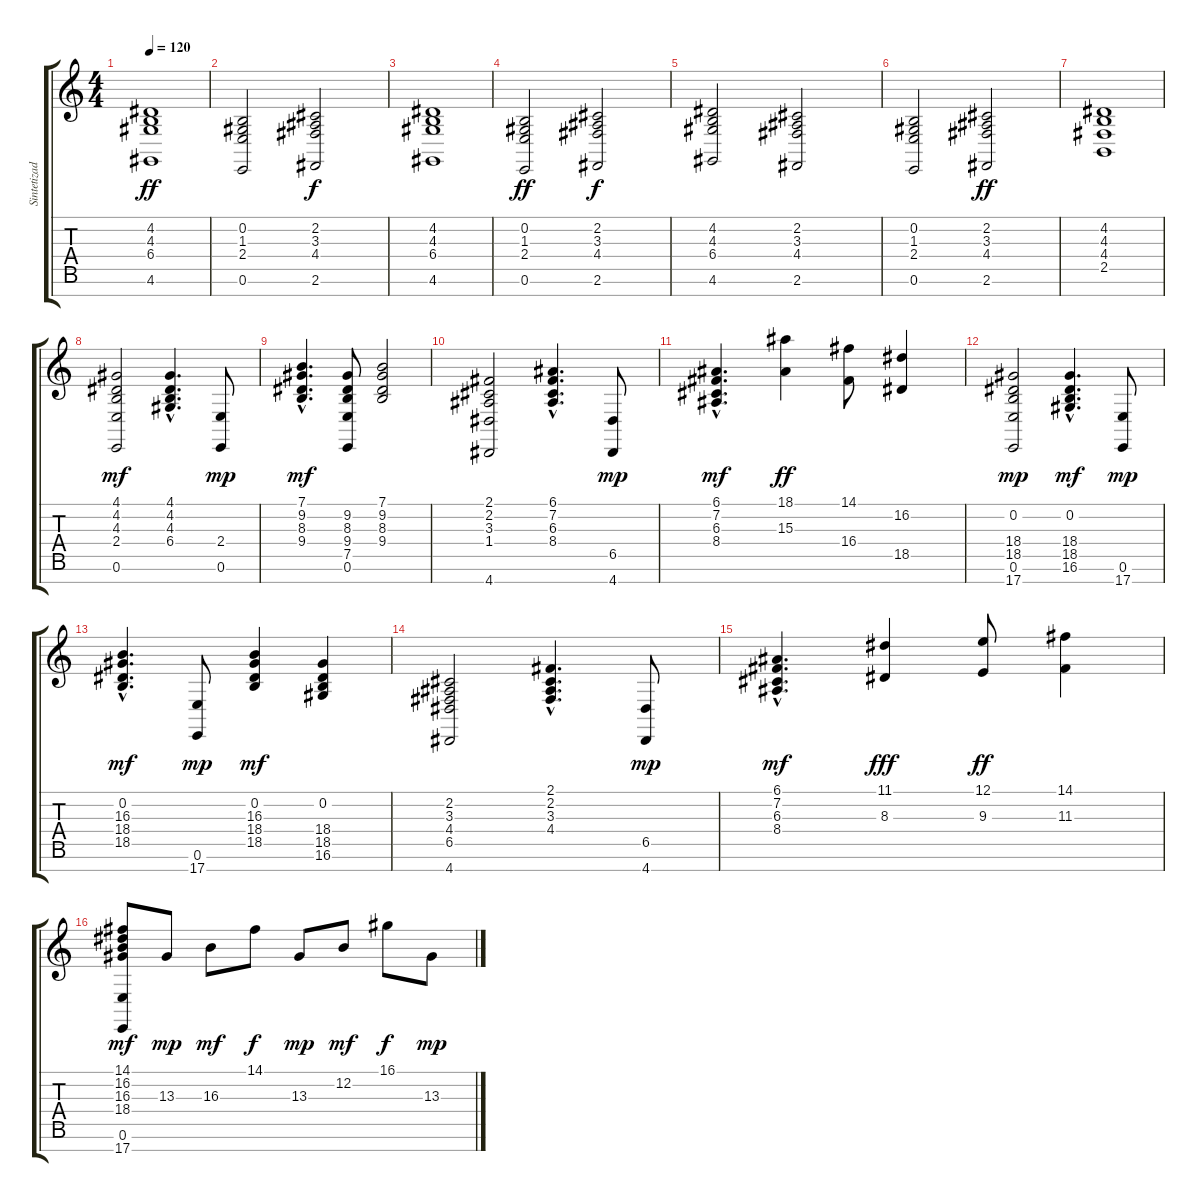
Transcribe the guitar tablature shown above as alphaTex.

\track ("Sintetizador" "Sintetizad") {instrument brightacousticpiano}
\staff {score tabs}
\tuning (E4 B3 G3 D3 A2 E2 B1) {hide}
\ts (4 4)
\tempo 120
\clef g2
\ks c
(4.2 4.3 6.4 4.6).1{dy ff} |
(0.2 1.3 2.4 0.6).2 (2.2 3.3 4.4 2.6).2{dy f} |
(4.2 4.3 6.4 4.6).1 |
(0.2 1.3 2.4 0.6).2{dy ff} (2.2 3.3 4.4 2.6).2{dy f} |
(4.2 4.3 6.4 4.6).2 (2.2 3.3 4.4 2.6).2 |
(0.2 1.3 2.4 0.6).2 (2.2 3.3 4.4 2.6).2{dy ff} |
(4.2 4.3 4.4 2.5).1 |
(4.1 4.2 4.3 2.4 0.6).2{dy mf} (4.1{hac} 4.2{hac} 4.3{hac} 6.4{hac}).4{d} (2.4 0.6).8{dy mp} |
(7.1{hac} 9.2{hac} 8.3{hac} 9.4{hac}).4{d dy mf} (9.2 8.3 9.4 7.5 0.6).8 (7.1 9.2 8.3 9.4).2 |
(2.1 2.2 3.3 1.4 4.7).2 (6.1{hac} 7.2{hac} 6.3{hac} 8.4{hac}).4{d} (6.5 4.7).8{dy mp} |
(6.1{hac} 7.2{hac} 6.3{hac} 8.4{hac}).4{d dy mf} (18.1 15.3).4{dy ff} (14.1 16.4).8 (16.2 18.5).4 |
(0.2 18.4 18.5 0.6 17.7).2{dy mp} (0.2{hac} 18.4{hac} 18.5{hac} 16.6{hac}).4{d dy mf} (0.6 17.7).8{dy mp} |
(0.2{hac} 16.3{hac} 18.4{hac} 18.5{hac}).4{d dy mf} (0.6 17.7).8{dy mp} (0.2 16.3 18.4 18.5).4{dy mf} (0.2 18.4 18.5 16.6).4 |
(2.2 3.3 4.4 6.5 4.7).2 (2.1{hac} 2.2{hac} 3.3{hac} 4.4{hac}).4{d} (6.5 4.7).8{dy mp} |
(6.1{hac} 7.2{hac} 6.3{hac} 8.4{hac}).4{d dy mf} (11.1 8.3).4{dy fff} (12.1 9.3).8{dy ff} (14.1 11.3).4 |
(14.1 16.2 16.3 18.4 0.6 17.7).8{dy mf} 13.3.8{dy mp} 16.3.8{dy mf} 14.1.8{dy f} 13.3.8{dy mp} 12.2.8{dy mf} 16.1.8{dy f} 13.3.8{dy mp}
